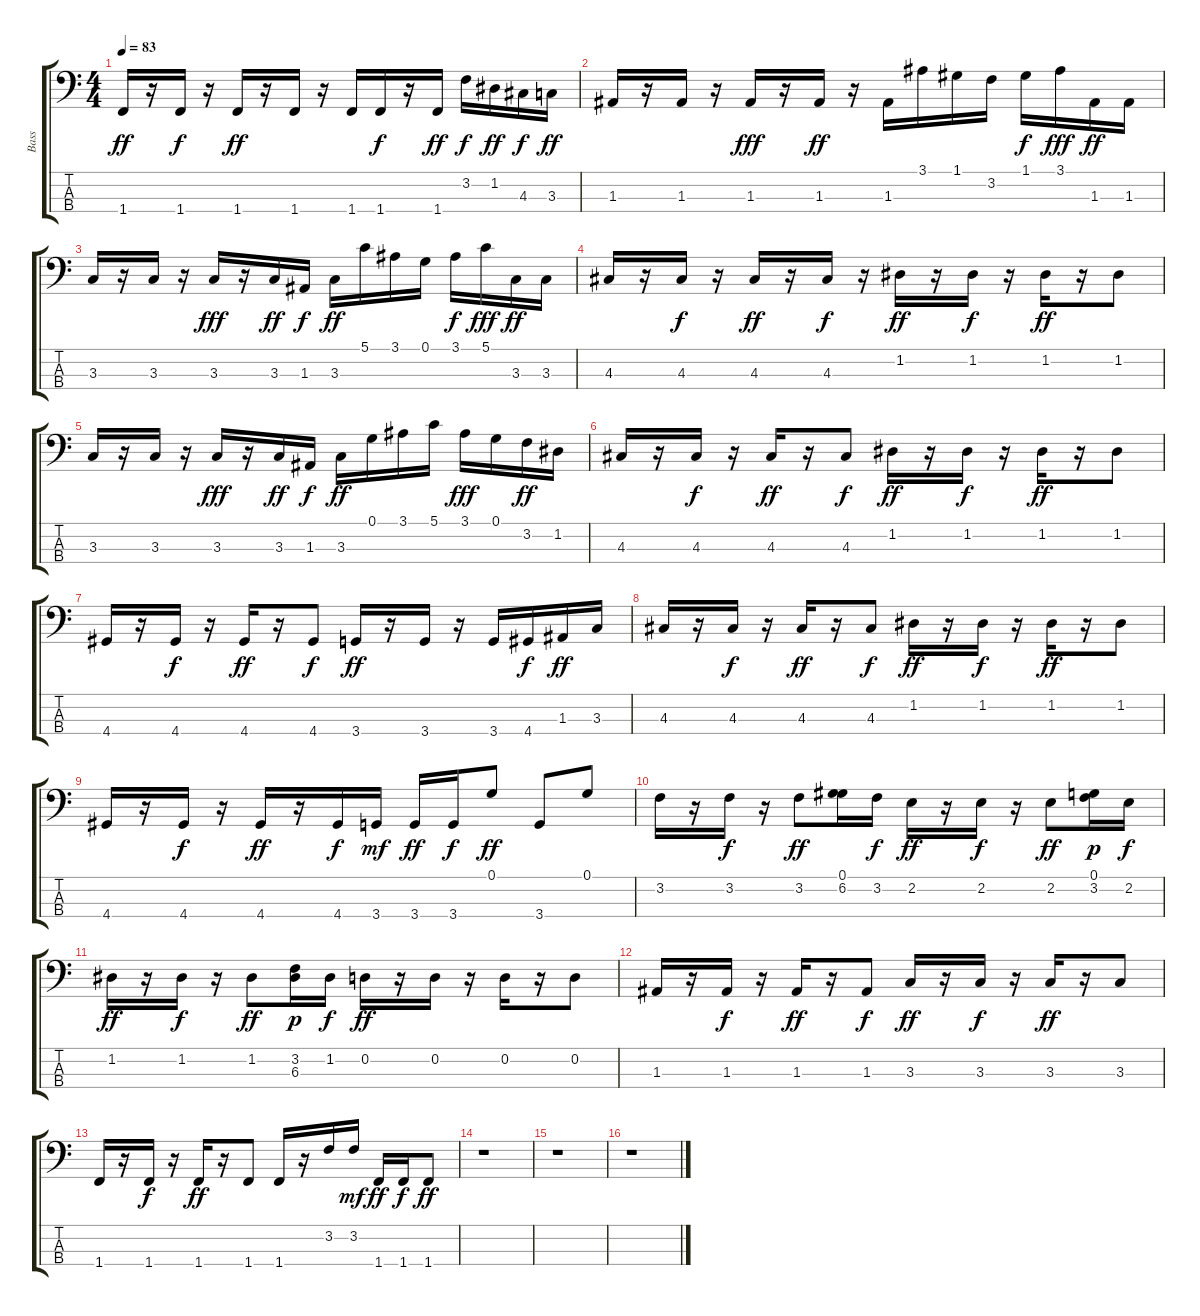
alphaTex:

\track ("Bass" "Bass") {instrument synthbass1}
\staff {score tabs}
\tuning (G2 D2 A1 E1) {hide}
\ts (4 4)
\tempo 83
\clef f4
\ks c
1.4.16{dy ff} r.16 1.4.16{dy f} r.16 1.4.16{dy ff} r.16 1.4.16 r.16 1.4.16 1.4.16{dy f} r.16 1.4.16{dy ff} 3.2.16{dy f} 1.2.16{dy ff} 4.3.16{dy f} 3.3.16{dy ff} |
1.3.16 r.16 1.3.16 r.16 1.3.16{dy fff} r.16 1.3.16{dy ff} r.16 1.3.16 3.1.16 1.1.16 3.2.16 1.1.16{dy f} 3.1.16{dy fff} 1.3.16{dy ff} 1.3.16 |
3.3.16 r.16 3.3.16 r.16 3.3.16{dy fff} r.16 3.3.16{dy ff} 1.3.16{dy f} 3.3.16{dy ff} 5.1.16 3.1.16 0.1.16 3.1.16{dy f} 5.1.16{dy fff} 3.3.16{dy ff} 3.3.16 |
4.3.16 r.16 4.3.16{dy f} r.16 4.3.16{dy ff} r.16 4.3.16{dy f} r.16 1.2.16{dy ff} r.16 1.2.16{dy f} r.16 1.2.16{dy ff} r.16 1.2.8 |
3.3.16 r.16 3.3.16 r.16 3.3.16{dy fff} r.16 3.3.16{dy ff} 1.3.16{dy f} 3.3.16{dy ff} 0.1.16 3.1.16 5.1.16 3.1.16{dy fff} 0.1.16 3.2.16{dy ff} 1.2.16 |
4.3.16 r.16 4.3.16{dy f} r.16 4.3.16{dy ff} r.16 4.3.8{dy f} 1.2.16{dy ff} r.16 1.2.16{dy f} r.16 1.2.16{dy ff} r.16 1.2.8 |
4.4.16 r.16 4.4.16{dy f} r.16 4.4.16{dy ff} r.16 4.4.8{dy f} 3.4.16{dy ff} r.16 3.4.16 r.16 3.4.16 4.4.16{dy f} 1.3.16{dy ff} 3.3.16 |
4.3.16 r.16 4.3.16{dy f} r.16 4.3.16{dy ff} r.16 4.3.8{dy f} 1.2.16{dy ff} r.16 1.2.16{dy f} r.16 1.2.16{dy ff} r.16 1.2.8 |
4.4.16 r.16 4.4.16{dy f} r.16 4.4.16{dy ff} r.16 4.4.16{dy f} 3.4.16{dy mf} 3.4.16{dy ff} 3.4.16{dy f} 0.1.8{dy ff} 3.4.8 0.1.8 |
3.2.16 r.16 3.2.16{dy f} r.16 3.2.8{dy ff} (0.1 6.2).16 3.2.16{dy f} 2.2.16{dy ff} r.16 2.2.16{dy f} r.16 2.2.8{dy ff} (0.1 3.2).16{dy p} 2.2.16{dy f} |
1.2.16{dy ff} r.16 1.2.16{dy f} r.16 1.2.8{dy ff} (3.2 6.3).16{dy p} 1.2.16{dy f} 0.2.16{dy ff} r.16 0.2.16 r.16 0.2.16 r.16 0.2.8 |
1.3.16 r.16 1.3.16{dy f} r.16 1.3.16{dy ff} r.16 1.3.8{dy f} 3.3.16{dy ff} r.16 3.3.16{dy f} r.16 3.3.16{dy ff} r.16 3.3.8 |
1.4.16 r.16 1.4.16{dy f} r.16 1.4.16{dy ff} r.16 1.4.8 1.4.16 r.16 3.2.16 3.2.16{dy mf} 1.4.16{dy ff} 1.4.16{dy f} 1.4.8{dy ff} |
r.1 |
r.1 |
r.1
